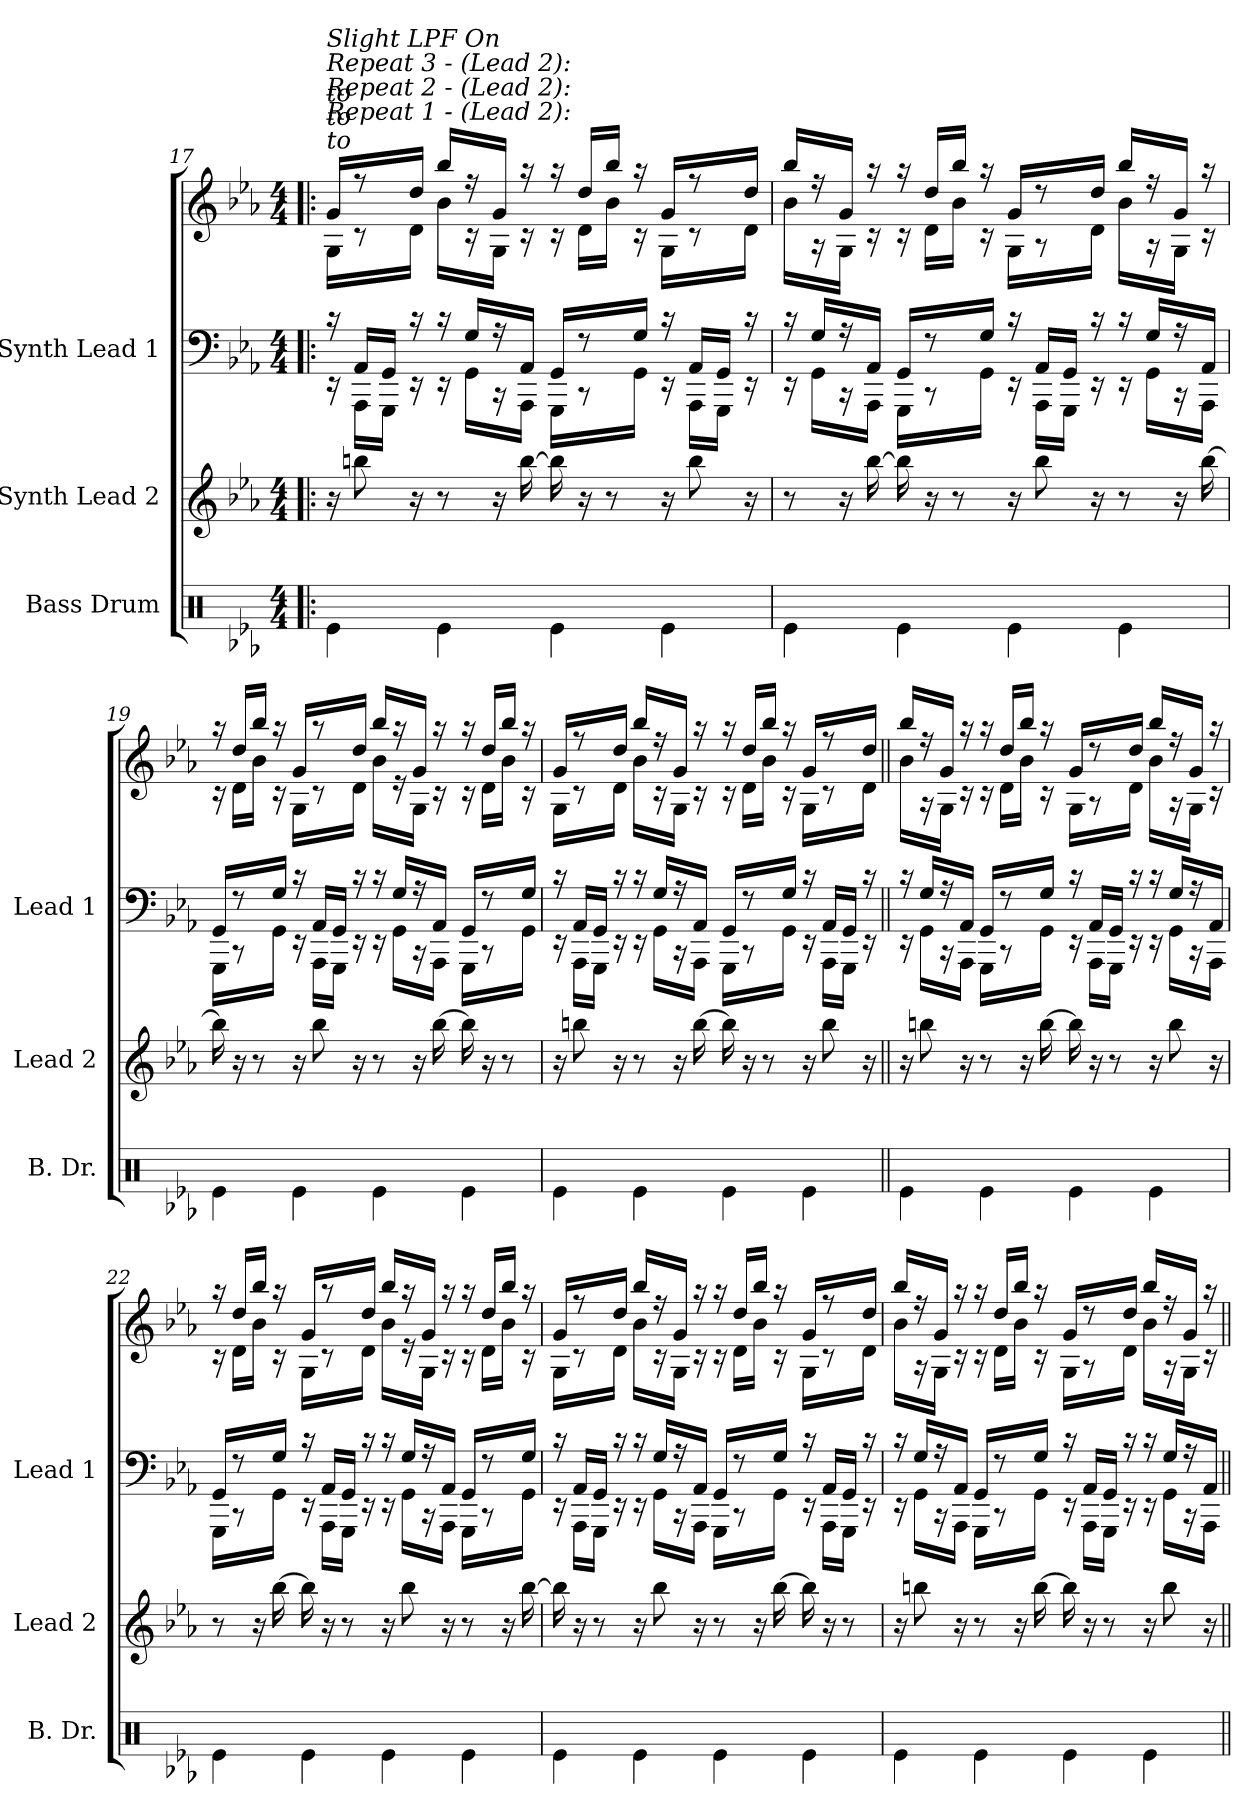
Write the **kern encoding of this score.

**kern	**kern	**kern	**kern	**dynam
*part3	*part2	*part1	*part1	*part1
*staff4	*staff3	*staff2	*staff1	*staff1/2
*I"Bass Drum	*I"Synth Lead 2	*I"Synth Lead 1	*	*
*I'B. Dr.	*I'Lead 2	*I'Lead 1	*	*
!!LO:PB:g=z
*clefX	*clefG2	*clefF4	*clefG2	*
*k[b-e-a-]	*k[b-e-a-]	*k[b-e-a-]	*k[b-e-a-]	*
*c:	*c:	*c:	*c:	*
*M4/4	*M4/4	*M4/4	*M4/4	*
=17!|:	=17!|:	=17!|:	=17!|:	=17!|:
*	*	*^	*^	*
!	!	!	!	!LO:TX:a:i:t=Repeat 1 - (Lead 2)&colon;	!	!
!	!	!	!	!LO:TX:a:i:t=to	!	!
!	!	!	!	!LO:TX:a:i:t=Repeat 2 - (Lead 2)&colon;	!	!
!	!	!	!	!LO:TX:a:i:t=to	!	!
!	!	!	!	!LO:TX:a:i:t=Repeat 3 - (Lead 2)&colon;	!	!
!	!	!	!	!LO:TX:a:i:t=to	!	!
!	!	!	!	!LO:TX:a:i:t=Slight LPF On	!	!
!	!	!	!	!	!	!LO:DY:a
!	!	!	!	!	!	!LO:DY:n=1:a
!	!	!	!	!	!	!LO:DY:n=2:a
!	!	!	!	!	!	!LO:DY:n=3:a
!	!	!	!	!	!	!LO:DY:n=4:a
!	!	!	!	!	!	!LO:DY:n=5:a
4Re\	16r	16rc	16rEE	16g/KL	16G\KL	p mf f mf mf p
.	8bbn\	16AA-/LL	16AAA-\LL	8r	8r	.
.	.	16GG/JJ	16GGG\JJ	.	.	.
.	16r	16rc	16rEE	16dd/Jk	16d\Jk	.
4Re\	8r	16rc	16rEE	16bb-/KL	16b-\KL	.
.	.	16G/KL	16GG\KL	16r	16r	.
.	16r	16r	16r	16g/Jk	16G\Jk	.
.	[16bb\	16AA-/Jk	16AAA-\Jk	16raa	16rc	.
4Re\	16bb\]	16GG/KL	16GGG\KL	16raa	16rc	.
.	16r	8r	8r	16dd/LL	16d\LL	.
.	8r	.	.	16bb-/JJ	16b-\JJ	.
.	.	16G/Jk	16GG\Jk	16raa	16rc	.
4Re\	16r	16rc	16rEE	16g/KL	16G\KL	.
.	8bb\	16AA-/LL	16AAA-\LL	8r	8r	.
.	.	16GG/JJ	16GGG\JJ	.	.	.
.	16r	16rc	16rEE	16dd/Jk	16d\Jk	.
=18	=18	=18	=18	=18	=18	=18
4Re\	8r	16rc	16rEE	16bb-/KL	16b-\KL	.
.	.	16G/KL	16GG\KL	16r	16r	.
.	16r	16r	16r	16g/Jk	16G\Jk	.
.	[16bb-\	16AA-/Jk	16AAA-\Jk	16raa	16rc	.
4Re\	16bb-\]	16GG/KL	16GGG\KL	16raa	16rc	.
.	16r	8r	8r	16dd/LL	16d\LL	.
.	8r	.	.	16bb-/JJ	16b-\JJ	.
.	.	16G/Jk	16GG\Jk	16raa	16rc	.
4Re\	16r	16rc	16rEE	16g/KL	16G\KL	.
.	8bb-\	16AA-/LL	16AAA-\LL	8r	8r	.
.	.	16GG/JJ	16GGG\JJ	.	.	.
.	16r	16rc	16rEE	16dd/Jk	16d\Jk	.
4Re\	8r	16rc	16rEE	16bb-/KL	16b-\KL	.
.	.	16G/KL	16GG\KL	16r	16r	.
.	16r	16r	16r	16g/Jk	16G\Jk	.
.	[16bb-\	16AA-/Jk	16AAA-\Jk	16raa	16rc	.
!!LO:LB:g=z	!!
=19	=19	=19	=19	=19	=19	=19
4Re\	16bb-\]	16GG/KL	16GGG\KL	16raa	16rc	.
.	16r	8r	8r	16dd/LL	16d\LL	.
.	8r	.	.	16bb-/JJ	16b-\JJ	.
.	.	16G/Jk	16GG\Jk	16raa	16rc	.
4Re\	16r	16rc	16rEE	16g/KL	16G\KL	.
.	8bb-\	16AA-/LL	16AAA-\LL	8r	8r	.
.	.	16GG/JJ	16GGG\JJ	.	.	.
.	16r	16rc	16rEE	16dd/Jk	16d\Jk	.
4Re\	8r	16rc	16rEE	16bb-/KL	16b-\KL	.
.	.	16G/KL	16GG\KL	16r	16r	.
.	16r	16r	16r	16g/Jk	16G\Jk	.
.	[16bb-\	16AA-/Jk	16AAA-\Jk	16raa	16rc	.
4Re\	16bb-\]	16GG/KL	16GGG\KL	16raa	16rc	.
.	16r	8r	8r	16dd/LL	16d\LL	.
.	8r	.	.	16bb-/JJ	16b-\JJ	.
.	.	16G/Jk	16GG\Jk	16raa	16rc	.
=20	=20	=20	=20	=20	=20	=20
4Re\	16r	16rc	16rEE	16g/KL	16G\KL	.
.	8bbn\	16AA-/LL	16AAA-\LL	8r	8r	.
.	.	16GG/JJ	16GGG\JJ	.	.	.
.	16r	16rc	16rEE	16dd/Jk	16d\Jk	.
4Re\	8r	16rc	16rEE	16bb-/KL	16b-\KL	.
.	.	16G/KL	16GG\KL	16r	16r	.
.	16r	16r	16r	16g/Jk	16G\Jk	.
.	[16bb\	16AA-/Jk	16AAA-\Jk	16raa	16rc	.
4Re\	16bb\]	16GG/KL	16GGG\KL	16raa	16rc	.
.	16r	8r	8r	16dd/LL	16d\LL	.
.	8r	.	.	16bb-/JJ	16b-\JJ	.
.	.	16G/Jk	16GG\Jk	16raa	16rc	.
4Re\	16r	16rc	16rEE	16g/KL	16G\KL	.
.	8bb\	16AA-/LL	16AAA-\LL	8r	8r	.
.	.	16GG/JJ	16GGG\JJ	.	.	.
.	16r	16rc	16rEE	16dd/Jk	16d\Jk	.
!!LO:LB:g=z	!!
=21||	=21||	=21||	=21||	=21||	=21||	=21||
4Re\	16r	16rc	16rEE	16bb-/KL	16b-\KL	.
.	8bbn\	16G/KL	16GG\KL	16r	16r	.
.	.	16r	16r	16g/Jk	16G\Jk	.
.	16r	16AA-/Jk	16AAA-\Jk	16raa	16rc	.
4Re\	8r	16GG/KL	16GGG\KL	16raa	16rc	.
.	.	8r	8r	16dd/LL	16d\LL	.
.	16r	.	.	16bb-/JJ	16b-\JJ	.
.	[16bb\	16G/Jk	16GG\Jk	16raa	16rc	.
4Re\	16bb\]	16rc	16rEE	16g/KL	16G\KL	.
.	16r	16AA-/LL	16AAA-\LL	8r	8r	.
.	8r	16GG/JJ	16GGG\JJ	.	.	.
.	.	16rc	16rEE	16dd/Jk	16d\Jk	.
4Re\	16r	16rc	16rEE	16bb-/KL	16b-\KL	.
.	8bb\	16G/KL	16GG\KL	16r	16r	.
.	.	16r	16r	16g/Jk	16G\Jk	.
.	16r	16AA-/Jk	16AAA-\Jk	16raa	16rc	.
=22	=22	=22	=22	=22	=22	=22
4Re\	8r	16GG/KL	16GGG\KL	16raa	16rc	.
.	.	8r	8r	16dd/LL	16d\LL	.
.	16r	.	.	16bb-/JJ	16b-\JJ	.
.	[16bb-\	16G/Jk	16GG\Jk	16raa	16rc	.
4Re\	16bb-\]	16rc	16rEE	16g/KL	16G\KL	.
.	16r	16AA-/LL	16AAA-\LL	8r	8r	.
.	8r	16GG/JJ	16GGG\JJ	.	.	.
.	.	16rc	16rEE	16dd/Jk	16d\Jk	.
4Re\	16r	16rc	16rEE	16bb-/KL	16b-\KL	.
.	8bb-\	16G/KL	16GG\KL	16r	16r	.
.	.	16r	16r	16g/Jk	16G\Jk	.
.	16r	16AA-/Jk	16AAA-\Jk	16raa	16rc	.
4Re\	8r	16GG/KL	16GGG\KL	16raa	16rc	.
.	.	8r	8r	16dd/LL	16d\LL	.
.	16r	.	.	16bb-/JJ	16b-\JJ	.
.	[16bb-\	16G/Jk	16GG\Jk	16raa	16rc	.
!!LO:PB:g=z	!!
=23	=23	=23	=23	=23	=23	=23
4Re\	16bb-\]	16rc	16rEE	16g/KL	16G\KL	.
.	16r	16AA-/LL	16AAA-\LL	8r	8r	.
.	8r	16GG/JJ	16GGG\JJ	.	.	.
.	.	16rc	16rEE	16dd/Jk	16d\Jk	.
4Re\	16r	16rc	16rEE	16bb-/KL	16b-\KL	.
.	8bb-\	16G/KL	16GG\KL	16r	16r	.
.	.	16r	16r	16g/Jk	16G\Jk	.
.	16r	16AA-/Jk	16AAA-\Jk	16raa	16rc	.
4Re\	8r	16GG/KL	16GGG\KL	16raa	16rc	.
.	.	8r	8r	16dd/LL	16d\LL	.
.	16r	.	.	16bb-/JJ	16b-\JJ	.
.	[16bb-\	16G/Jk	16GG\Jk	16raa	16rc	.
4Re\	16bb-\]	16rc	16rEE	16g/KL	16G\KL	.
.	16r	16AA-/LL	16AAA-\LL	8r	8r	.
.	8r	16GG/JJ	16GGG\JJ	.	.	.
.	.	16rc	16rEE	16dd/Jk	16d\Jk	.
=24	=24	=24	=24	=24	=24	=24
4Re\	16r	16rc	16rEE	16bb-/KL	16b-\KL	.
.	8bbn\	16G/KL	16GG\KL	16r	16r	.
.	.	16r	16r	16g/Jk	16G\Jk	.
.	16r	16AA-/Jk	16AAA-\Jk	16raa	16rc	.
4Re\	8r	16GG/KL	16GGG\KL	16raa	16rc	.
.	.	8r	8r	16dd/LL	16d\LL	.
.	16r	.	.	16bb-/JJ	16b-\JJ	.
.	[16bb\	16G/Jk	16GG\Jk	16raa	16rc	.
4Re\	16bb\]	16rc	16rEE	16g/KL	16G\KL	.
.	16r	16AA-/LL	16AAA-\LL	8r	8r	.
.	8r	16GG/JJ	16GGG\JJ	.	.	.
.	.	16rc	16rEE	16dd/Jk	16d\Jk	.
4Re\	16r	16rc	16rEE	16bb-/KL	16b-\KL	.
.	8bb\	16G/KL	16GG\KL	16r	16r	.
.	.	16r	16r	16g/Jk	16G\Jk	.
.	16r	16AA-/Jk	16AAA-\Jk	16raa	16rc	.
*	*	*v	*v	*	*	*
*	*	*	*v	*v	*
=||	=||	=||	=||	=||
*-	*-	*-	*-	*-
